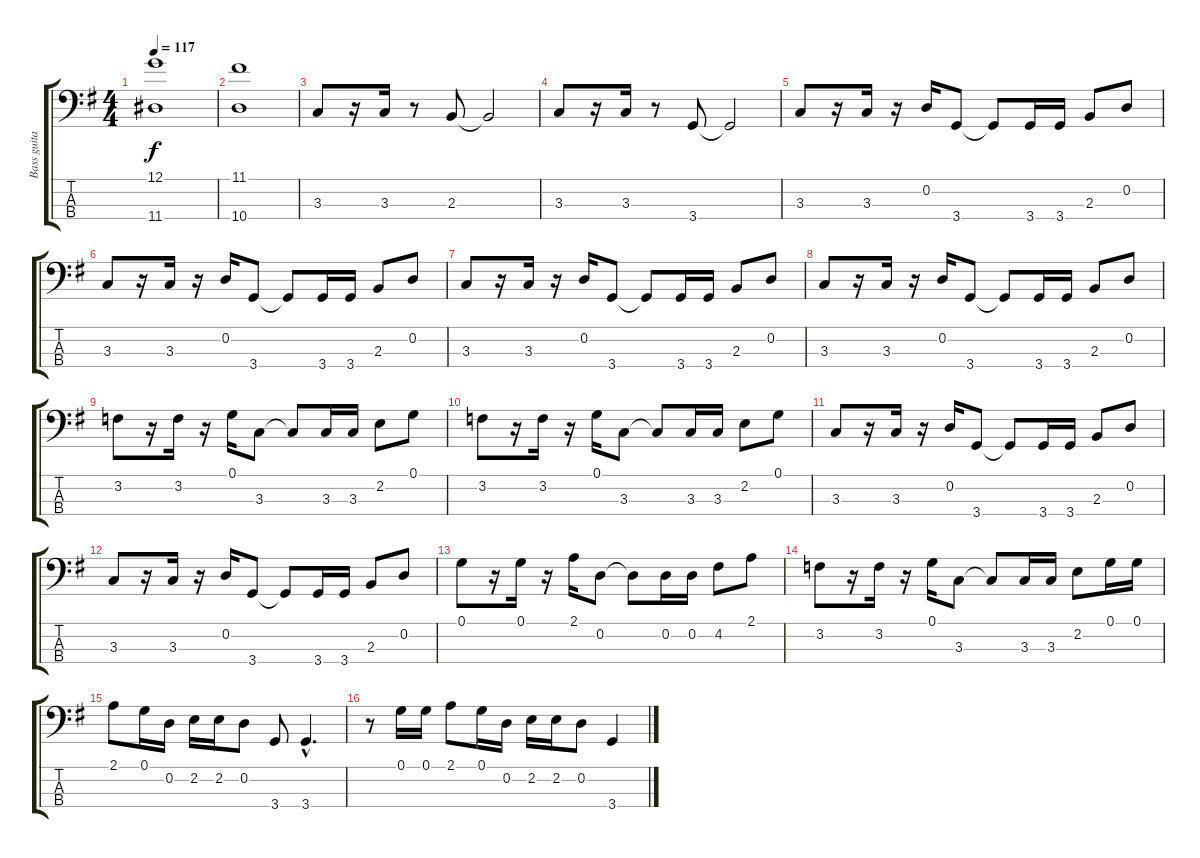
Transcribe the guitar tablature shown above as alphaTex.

\track ("Bass guitar" "Bass guita") {instrument electricbassfinger}
\staff {score tabs}
\tuning (G2 D2 A1 E1) {hide}
\ts (4 4)
\tempo 117
\clef f4
\ks g
(12.1 11.4).1{dy f} |
(11.1 10.4).1 |
3.3.8 r.16 3.3.16 r.8 2.3.8 2.3{t}.2 |
3.3.8 r.16 3.3.16 r.8 3.4.8 3.4{t}.2 |
3.3.8 r.16 3.3.16 r.16 0.2.16 3.4.8 3.4{t}.8 3.4.16 3.4.16 2.3.8 0.2.8 |
3.3.8 r.16 3.3.16 r.16 0.2.16 3.4.8 3.4{t}.8 3.4.16 3.4.16 2.3.8 0.2.8 |
3.3.8 r.16 3.3.16 r.16 0.2.16 3.4.8 3.4{t}.8 3.4.16 3.4.16 2.3.8 0.2.8 |
3.3.8 r.16 3.3.16 r.16 0.2.16 3.4.8 3.4{t}.8 3.4.16 3.4.16 2.3.8 0.2.8 |
3.2.8 r.16 3.2.16 r.16 0.1.16 3.3.8 3.3{t}.8 3.3.16 3.3.16 2.2.8 0.1.8 |
3.2.8 r.16 3.2.16 r.16 0.1.16 3.3.8 3.3{t}.8 3.3.16 3.3.16 2.2.8 0.1.8 |
3.3.8 r.16 3.3.16 r.16 0.2.16 3.4.8 3.4{t}.8 3.4.16 3.4.16 2.3.8 0.2.8 |
3.3.8 r.16 3.3.16 r.16 0.2.16 3.4.8 3.4{t}.8 3.4.16 3.4.16 2.3.8 0.2.8 |
0.1.8 r.16 0.1.16 r.16 2.1.16 0.2.8 0.2{t}.8 0.2.16 0.2.16 4.2.8 2.1.8 |
3.2.8 r.16 3.2.16 r.16 0.1.16 3.3.8 3.3{t}.8 3.3.16 3.3.16 2.2.8 0.1.16 0.1.16 |
2.1.8 0.1.16 0.2.16 2.2.16 2.2.16 0.2.8 3.4.8 3.4{hac}.4{d} |
r.8 0.1.16 0.1.16 2.1.8 0.1.16 0.2.16 2.2.16 2.2.16 0.2.8 3.4.4
